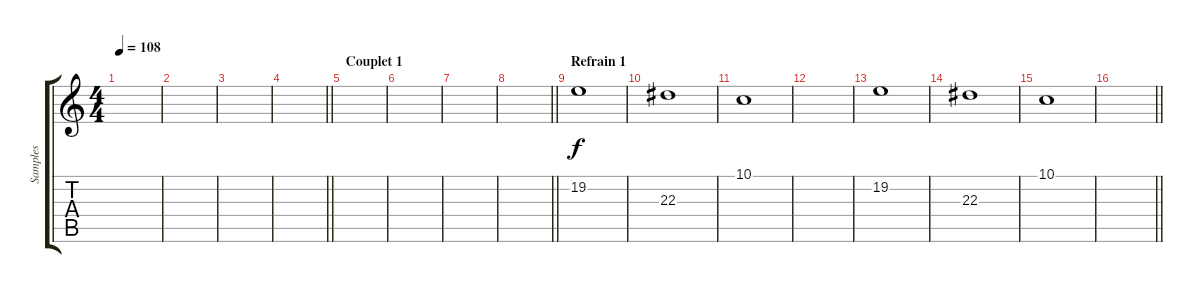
\track ("Samples" "Samples") {instrument lead2sawtooth}
\staff {score tabs}
\tuning (D4 A3 F3 C3 G2 C2) {hide}
\ts (4 4)
\tempo 108
\clef g2
\ks c
|
|
|
\barLineRight lightlight
|
\section ("" "Couplet 1")
|
|
|
\barLineRight lightlight
|
\section ("" "Refrain 1")
19.2.1 |
22.3.1 |
10.1.1 |
|
19.2.1 |
22.3.1 |
10.1.1 |
\barLineRight lightlight
